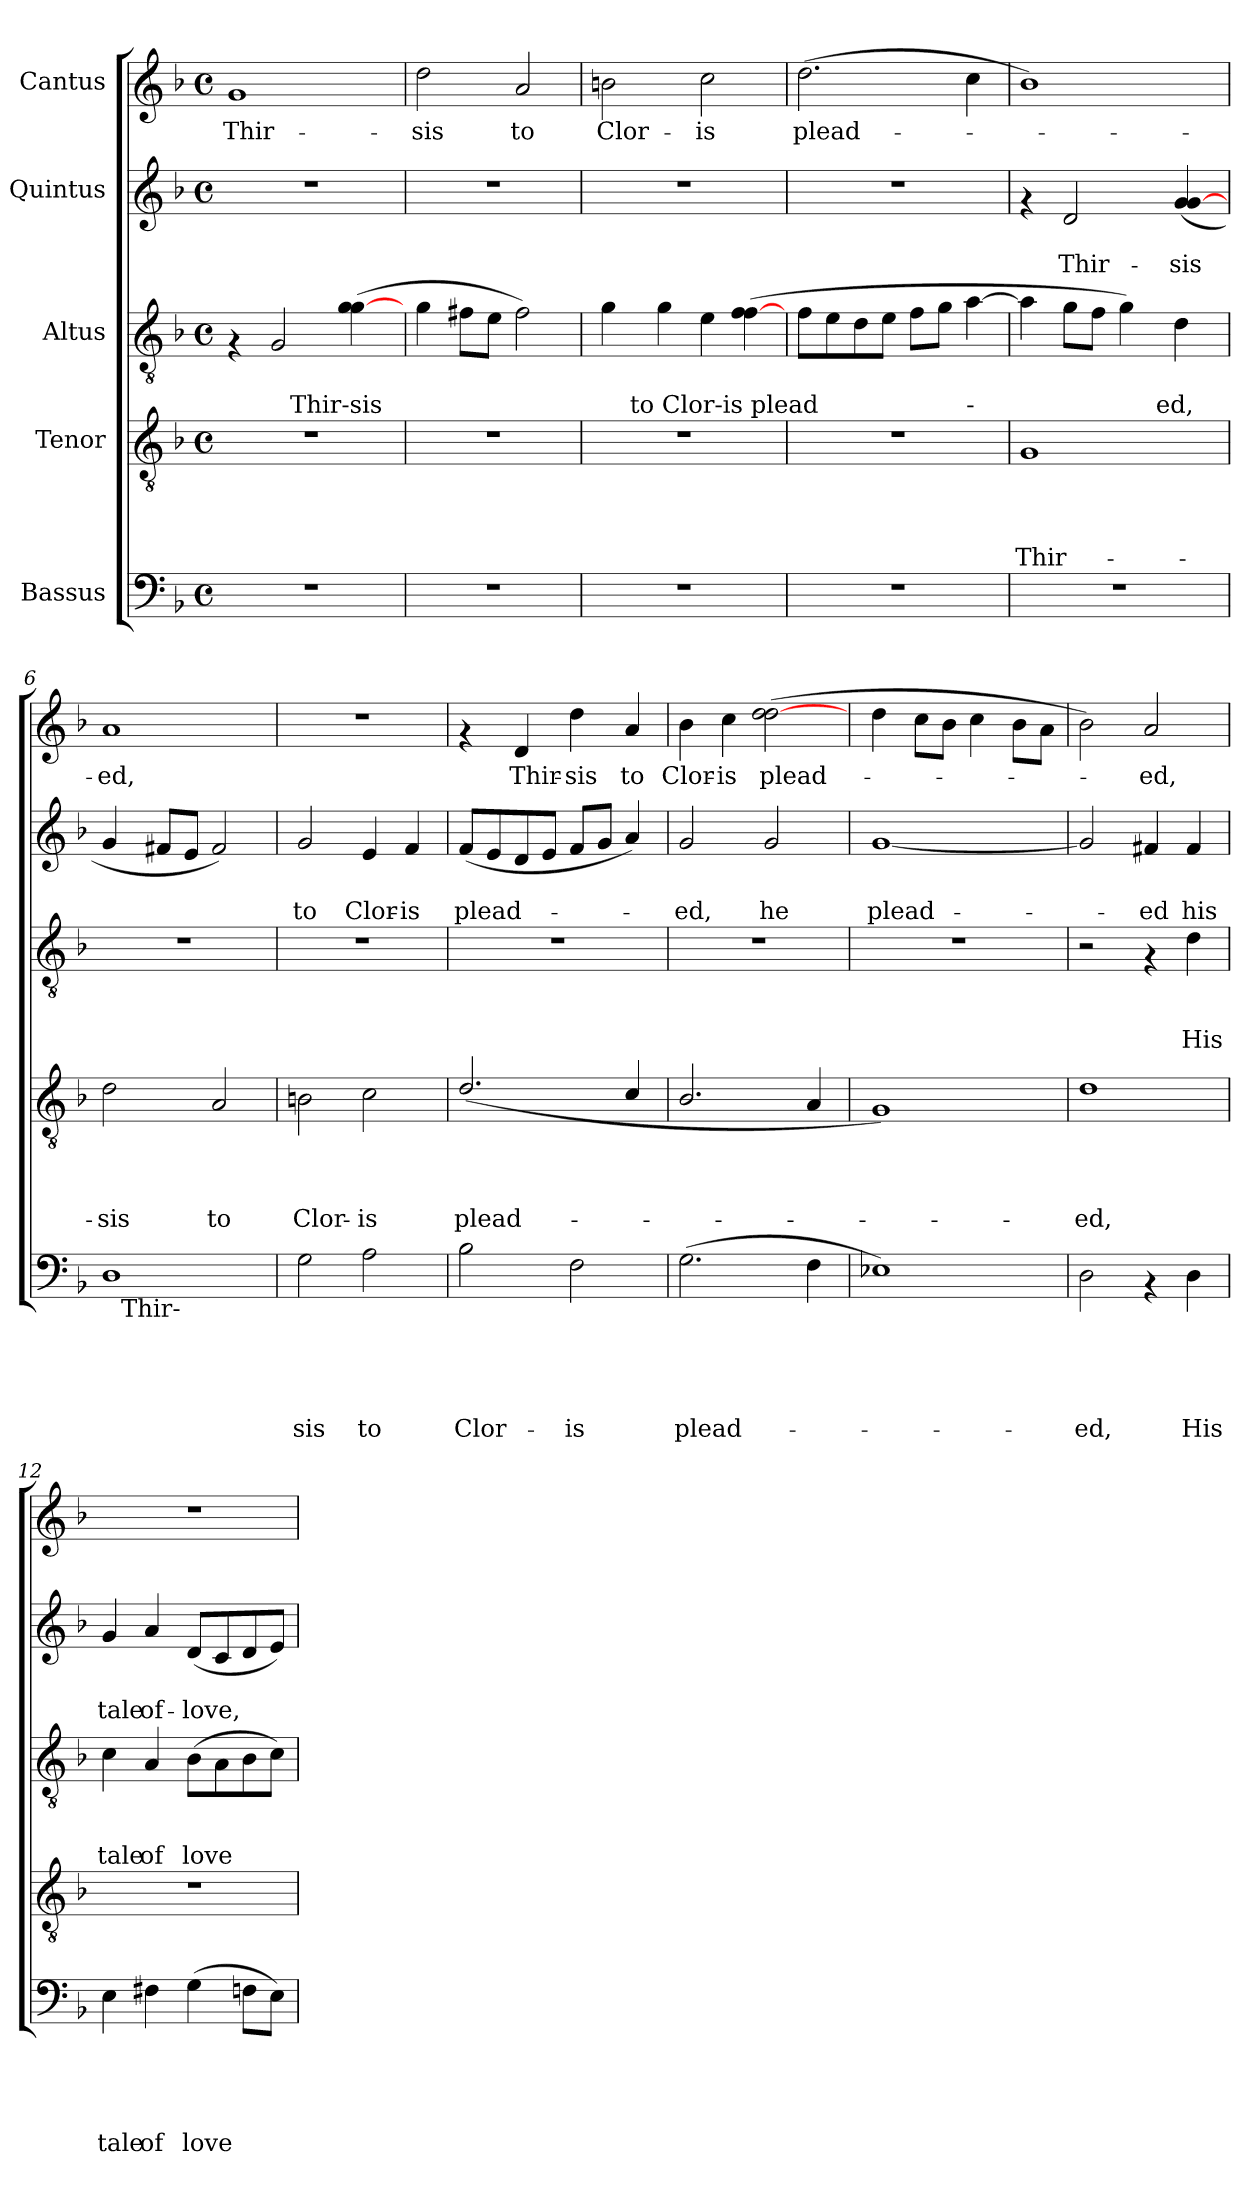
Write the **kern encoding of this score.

**kern	**text	**text	**text	**text	**text	**kern	**text	**text	**text	**text	**kern	**text	**text	**text	**kern	**text	**text	**kern	**text
*part5	*part5	*part5	*part5	*part5	*part5	*part4	*part4	*part4	*part4	*part4	*part3	*part3	*part3	*part3	*part2	*part2	*part2	*part1	*part1
*staff5	*staff5	*staff5	*staff5	*staff5	*staff5	*staff4	*staff4	*staff4	*staff4	*staff4	*staff3	*staff3	*staff3	*staff3	*staff2	*staff2	*staff2	*staff1	*staff1
*I"Bassus	*	*	*	*	*	*I"Tenor	*	*	*	*	*I"Altus	*	*	*	*I"Quintus	*	*	*I"Cantus	*
*clefF4	*	*	*	*	*	*clefGv2	*	*	*	*	*clefGv2	*	*	*	*clefG2	*	*	*clefG2	*
*k[b-]	*	*	*	*	*	*k[b-]	*	*	*	*	*k[b-]	*	*	*	*k[b-]	*	*	*k[b-]	*
*F:	*	*	*	*	*	*F:	*	*	*	*	*F:	*	*	*	*F:	*	*	*F:	*
*M4/4	*	*	*	*	*	*M4/4	*	*	*	*	*M4/4	*	*	*	*M4/4	*	*	*M4/4	*
*met(c)	*	*	*	*	*	*met(c)	*	*	*	*	*met(c)	*	*	*	*met(c)	*	*	*met(c)	*
=1	=1	=1	=1	=1	=1	=1	=1	=1	=1	=1	=1	=1	=1	=1	=1	=1	=1	=1	=1
!	!	!	!	!	!	!	!	!	!	!	!	!	!	!	!	!	!	!	!LO:LY:b
*	*	*	*	*	*	*^	*	*	*	*	*	*	*	*	*	*	*	*	*
1r	.	.	.	.	.	1r	4ryy	.	.	.	.	4rF	.	.	.	1r	.	.	1g	Thir-
.	.	.	.	.	.	.	16ryy	.	.	.	.	2G/	.	.	.	.	.	.	.	.
!	!	!	!	!	!	!	!LO:TX:a:t=Thir-sis	!	!	!	!	!	!	!	!	!	!	!	!	!
.	.	.	.	.	.	.	2ryy	.	.	.	.	.	.	.	.	.	.	.	.	.
.	.	.	.	.	.	.	.	.	.	.	.	(>4g\ [>4g\	.	.	.	.	.	.	.	.
.	.	.	.	.	.	.	8.ryy	.	.	.	.	.	.	.	.	.	.	.	.	.
=2	=2	=2	=2	=2	=2	=2	=2	=2	=2	=2	=2	=2	=2	=2	=2	=2	=2	=2	=2	=2
!	!	!	!	!	!	!	!	!	!	!	!	!	!	!	!	!	!	!	!	!LO:LY:b
*	*	*	*	*	*	*v	*v	*	*	*	*	*	*	*	*	*	*	*	*	*
1r	.	.	.	.	.	1r	.	.	.	.	4g\	.	.	.	1r	.	.	2dd\	-sis
.	.	.	.	.	.	.	.	.	.	.	8f#X\L	.	.	.	.	.	.	.	.
.	.	.	.	.	.	.	.	.	.	.	8e\J	.	.	.	.	.	.	.	.
!	!	!	!	!	!	!	!	!	!	!	!	!	!	!	!	!	!	!	!LO:LY:b
.	.	.	.	.	.	.	.	.	.	.	2f#\)	.	.	.	.	.	.	2a/	to
=3	=3	=3	=3	=3	=3	=3	=3	=3	=3	=3	=3	=3	=3	=3	=3	=3	=3	=3	=3
!	!	!	!	!	!	!	!	!	!	!	!	!	!	!	!	!	!	!	!LO:LY:b
*	*	*	*	*	*	*^	*	*	*	*	*	*	*	*	*	*	*	*	*
1r	.	.	.	.	.	1r	8ryy	.	.	.	.	4g\	.	.	.	1r	.	.	2bn\	Clor-
!	!	!	!	!	!	!	!LO:TX:a:t=to Clor-is plead	!	!	!	!	!	!	!	!	!	!	!	!	!
.	.	.	.	.	.	.	2..ryy	.	.	.	.	.	.	.	.	.	.	.	.	.
.	.	.	.	.	.	.	.	.	.	.	.	4g\	.	.	.	.	.	.	.	.
!	!	!	!	!	!	!	!	!	!	!	!	!	!	!	!	!	!	!	!	!LO:LY:b
.	.	.	.	.	.	.	.	.	.	.	.	4e\	.	.	.	.	.	.	2cc\	-is
.	.	.	.	.	.	.	.	.	.	.	.	(>4f\ [>4f\	.	.	.	.	.	.	.	.
=4	=4	=4	=4	=4	=4	=4	=4	=4	=4	=4	=4	=4	=4	=4	=4	=4	=4	=4	=4	=4
!	!	!	!	!	!	!	!	!	!	!	!	!	!	!	!	!	!	!	!	!LO:LY:b
1r	.	.	.	.	.	1r	2.ryy	.	.	.	.	8f\L	.	.	.	1r	.	.	(>2.dd\	plead-
.	.	.	.	.	.	.	.	.	.	.	.	8e\	.	.	.	.	.	.	.	.
.	.	.	.	.	.	.	.	.	.	.	.	8d\	.	.	.	.	.	.	.	.
.	.	.	.	.	.	.	.	.	.	.	.	8e\J	.	.	.	.	.	.	.	.
.	.	.	.	.	.	.	.	.	.	.	.	8f\L	.	.	.	.	.	.	.	.
.	.	.	.	.	.	.	.	.	.	.	.	8g\J	.	.	.	.	.	.	.	.
!	!	!	!	!	!	!	!LO:TX:a:t=-	!	!	!	!	!	!	!	!	!	!	!	!	!
.	.	.	.	.	.	.	4ryy	.	.	.	.	[>4a\	.	.	.	.	.	.	4cc\	.
=5	=5	=5	=5	=5	=5	=5	=5	=5	=5	=5	=5	=5	=5	=5	=5	=5	=5	=5	=5	=5
!	!	!	!	!	!	!	!	!	!	!	!LO:LY:b	!	!	!	!	!	!	!	!	!
1r	.	.	.	.	.	1G	2ryy	.	.	.	Thir-	4a\]	.	.	.	4rf	.	.	1b-)	.
!	!	!	!	!	!	!	!	!	!	!	!	!	!	!	!	!	!	!LO:LY:b	!	!
.	.	.	.	.	.	.	.	.	.	.	.	8g\L	.	.	.	2d/	.	Thir-	.	.
.	.	.	.	.	.	.	.	.	.	.	.	8f\J	.	.	.	.	.	.	.	.
.	.	.	.	.	.	.	8.ryy	.	.	.	.	4g\)	.	.	.	.	.	.	.	.
!	!	!	!	!	!	!	!LO:TX:a:t=ed,	!	!	!	!	!	!	!	!	!	!	!	!	!
.	.	.	.	.	.	.	4ryy	.	.	.	.	.	.	.	.	.	.	.	.	.
!	!	!	!	!	!	!	!	!	!	!	!	!	!	!	!	!	!	!LO:LY:b	!	!
.	.	.	.	.	.	.	.	.	.	.	.	4d\	.	.	.	(<4g/ [<4g/	.	-sis	.	.
.	.	.	.	.	.	.	16ryy	.	.	.	.	.	.	.	.	.	.	.	.	.
=6	=6	=6	=6	=6	=6	=6	=6	=6	=6	=6	=6	=6	=6	=6	=6	=6	=6	=6	=6	=6
!	!	!	!	!	!	!	!	!	!	!	!LO:LY:b	!	!	!	!	!	!	!	!	!LO:LY:b
*^	*	*	*	*	*	*v	*v	*	*	*	*	*	*	*	*	*	*	*	*	*
1D	16ryy	.	.	.	.	.	2d\	.	.	.	-sis	1r	.	.	.	4g/	.	.	1a	-ed,
!	!LO:TX:b:t=Thir-	!	!	!	!	!	!	!	!	!	!	!	!	!	!	!	!	!	!	!
.	2...ryy	.	.	.	.	.	.	.	.	.	.	.	.	.	.	.	.	.	.	.
.	.	.	.	.	.	.	.	.	.	.	.	.	.	.	.	8f#X/L	.	.	.	.
.	.	.	.	.	.	.	.	.	.	.	.	.	.	.	.	8e/J	.	.	.	.
!	!	!	!	!	!	!	!	!	!	!	!LO:LY:b	!	!	!	!	!	!	!	!	!
.	.	.	.	.	.	.	2A/	.	.	.	to	.	.	.	.	2f#/)	.	.	.	.
!!LO:LB:g=z
=7	=7	=7	=7	=7	=7	=7	=7	=7	=7	=7	=7	=7	=7	=7	=7	=7	=7	=7	=7	=7
!	!	!	!	!	!	!LO:LY:b	!	!	!	!	!LO:LY:b	!	!	!	!	!	!	!LO:LY:b	!	!
*v	*v	*	*	*	*	*	*	*	*	*	*	*	*	*	*	*	*	*	*	*
2G\	.	.	.	.	sis	2Bn\	.	.	.	Clor-	1r	.	.	.	2g/	.	to	1r	.
!	!	!	!	!	!LO:LY:b	!	!	!	!	!LO:LY:b	!	!	!	!	!	!	!LO:LY:b	!	!
2A\	.	.	.	.	to	2c\	.	.	.	-is	.	.	.	.	4e/	.	Clor-	.	.
!	!	!	!	!	!	!	!	!	!	!	!	!	!	!	!	!	!LO:LY:b	!	!
.	.	.	.	.	.	.	.	.	.	.	.	.	.	.	4f/	.	-is	.	.
=8	=8	=8	=8	=8	=8	=8	=8	=8	=8	=8	=8	=8	=8	=8	=8	=8	=8	=8	=8
!	!	!	!	!	!LO:LY:b	!	!	!	!	!LO:LY:b	!	!	!	!	!	!	!LO:LY:b	!	!
2B-\	.	.	.	.	Clor-	(<2.d/	.	.	.	plead-	1r	.	.	.	(<8f/L	.	plead-	4rf	.
.	.	.	.	.	.	.	.	.	.	.	.	.	.	.	8e/	.	.	.	.
!	!	!	!	!	!	!	!	!	!	!	!	!	!	!	!	!	!	!	!LO:LY:b
.	.	.	.	.	.	.	.	.	.	.	.	.	.	.	8d/	.	.	4d/	Thir-
.	.	.	.	.	.	.	.	.	.	.	.	.	.	.	8e/J	.	.	.	.
!	!	!	!	!	!LO:LY:b	!	!	!	!	!	!	!	!	!	!	!	!	!	!LO:LY:b
2F\	.	.	.	.	-is	.	.	.	.	.	.	.	.	.	8f/L	.	.	4dd\	-sis
.	.	.	.	.	.	.	.	.	.	.	.	.	.	.	8g/J	.	.	.	.
!	!	!	!	!	!	!	!	!	!	!	!	!	!	!	!	!	!	!	!LO:LY:b
.	.	.	.	.	.	4c/	.	.	.	.	.	.	.	.	4a/)	.	.	4a/	to
=9	=9	=9	=9	=9	=9	=9	=9	=9	=9	=9	=9	=9	=9	=9	=9	=9	=9	=9	=9
!	!	!	!	!	!LO:LY:b	!	!	!	!	!	!	!	!	!	!	!	!LO:LY:b	!	!LO:LY:b
(>2.G\	.	.	.	.	plead-	2.B-/	.	.	.	.	1r	.	.	.	2g/	.	-ed,	4b-\	Clor-
!	!	!	!	!	!	!	!	!	!	!	!	!	!	!	!	!	!	!	!LO:LY:b
.	.	.	.	.	.	.	.	.	.	.	.	.	.	.	.	.	.	4cc\	-is
!	!	!	!	!	!	!	!	!	!	!	!	!	!	!	!	!	!LO:LY:b	!	!LO:LY:b
.	.	.	.	.	.	.	.	.	.	.	.	.	.	.	2g/	.	he	(>2dd\ [>2dd\	plead-
4F\	.	.	.	.	.	4A/	.	.	.	.	.	.	.	.	.	.	.	.	.
=10	=10	=10	=10	=10	=10	=10	=10	=10	=10	=10	=10	=10	=10	=10	=10	=10	=10	=10	=10
!	!	!	!	!	!	!	!	!	!	!	!	!	!	!	!	!	!LO:LY:b	!	!
1E-X)	.	.	.	.	.	1G)	.	.	.	.	1r	.	.	.	[<1g	.	plead-	4dd\	.
.	.	.	.	.	.	.	.	.	.	.	.	.	.	.	.	.	.	8cc\L	.
.	.	.	.	.	.	.	.	.	.	.	.	.	.	.	.	.	.	8b-\J	.
.	.	.	.	.	.	.	.	.	.	.	.	.	.	.	.	.	.	4cc\	.
.	.	.	.	.	.	.	.	.	.	.	.	.	.	.	.	.	.	8b-\L	.
.	.	.	.	.	.	.	.	.	.	.	.	.	.	.	.	.	.	8a\J	.
=11	=11	=11	=11	=11	=11	=11	=11	=11	=11	=11	=11	=11	=11	=11	=11	=11	=11	=11	=11
!	!	!	!	!	!LO:LY:b	!	!	!	!	!LO:LY:b	!	!	!	!	!	!	!	!	!
2D\	.	.	.	.	-ed,	1d	.	.	.	-ed,	2r	.	.	.	2g/]	.	.	2b-\)	.
!	!	!	!	!	!	!	!	!	!	!	!	!	!	!	!	!	!LO:LY:b	!	!LO:LY:b
4rAA	.	.	.	.	.	.	.	.	.	.	4rF	.	.	.	4f#X/	.	-ed	2a/	-ed,
!	!	!	!	!	!LO:LY:b	!	!	!	!	!	!	!	!	!LO:LY:b	!	!	!LO:LY:b	!	!
4D\	.	.	.	.	His	.	.	.	.	.	4d\	.	.	His	4f#/	.	his	.	.
=12	=12	=12	=12	=12	=12	=12	=12	=12	=12	=12	=12	=12	=12	=12	=12	=12	=12	=12	=12
!	!	!	!	!	!LO:LY:b	!	!	!	!	!	!	!	!	!LO:LY:b	!	!	!LO:LY:b	!	!
4E\	.	.	.	.	tale	1r	.	.	.	.	4c\	.	.	tale	4g/	.	tale	1r	.
!	!	!	!	!	!LO:LY:b	!	!	!	!	!	!	!	!	!LO:LY:b	!	!	!LO:LY:b	!	!
4F#X\	.	.	.	.	of	.	.	.	.	.	4A/	.	.	of	4a/	.	of-	.	.
!	!	!	!	!	!LO:LY:b	!	!	!	!	!	!	!	!	!LO:LY:b	!	!	!LO:LY:b	!	!
(>4G\	.	.	.	.	love	.	.	.	.	.	(>8B-\L	.	.	love	(<8d/L	.	-love,	.	.
.	.	.	.	.	.	.	.	.	.	.	8A\	.	.	.	8c/	.	.	.	.
8Fn\L	.	.	.	.	.	.	.	.	.	.	8B-\	.	.	.	8d/	.	.	.	.
8E\J)	.	.	.	.	.	.	.	.	.	.	8c\J)	.	.	.	8e/J)	.	.	.	.
=	=	=	=	=	=	=	=	=	=	=	=	=	=	=	=	=	=	=	=
*-	*-	*-	*-	*-	*-	*-	*-	*-	*-	*-	*-	*-	*-	*-	*-	*-	*-	*-	*-
